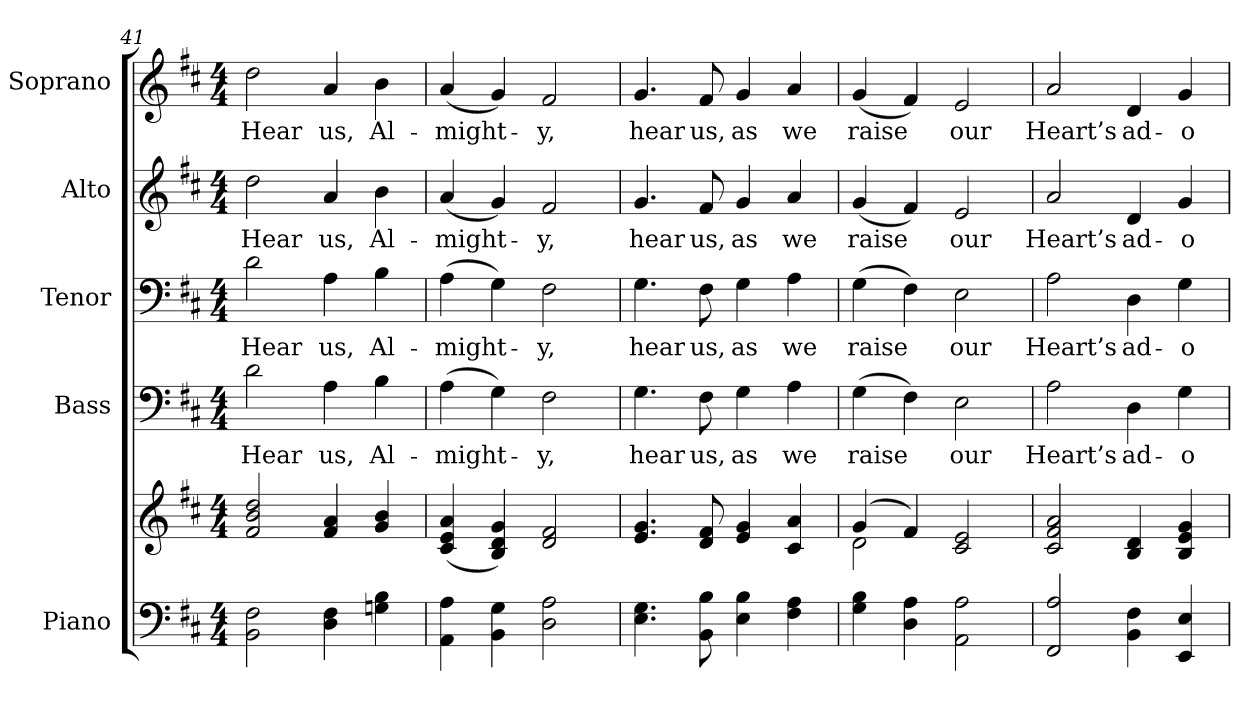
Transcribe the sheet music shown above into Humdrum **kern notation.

**kern	**kern	**kern	**text	**kern	**text	**kern	**text	**kern	**text
*part5	*part5	*part4	*part4	*part3	*part3	*part2	*part2	*part1	*part1
*staff6	*staff5	*staff4	*staff4	*staff3	*staff3	*staff2	*staff2	*staff1	*staff1
*I"Piano	*	*I"Bass	*	*I"Tenor	*	*I"Alto	*	*I"Soprano	*
*I'Pno.	*	*I'B.	*	*I'T.	*	*I'A.	*	*I'S.	*
*clefF4	*clefG2	*clefF4	*	*clefF4	*	*clefG2	*	*clefG2	*
*k[f#c#]	*k[f#c#]	*k[f#c#]	*	*k[f#c#]	*	*k[f#c#]	*	*k[f#c#]	*
*D:	*D:	*D:	*	*D:	*	*D:	*	*D:	*
*M4/4	*M4/4	*M4/4	*	*M4/4	*	*M4/4	*	*M4/4	*
=41	=41	=41	=41	=41	=41	=41	=41	=41	=41
!	!	!	!LO:LY:b:color=#000000	!	!	!	!	!	!
!	!	!	!	!	!LO:LY:b:color=#000000	!	!	!	!
!	!	!	!	!	!	!	!LO:LY:b:color=#000000	!	!
!	!	!	!	!	!	!	!	!	!LO:LY:b:color=#000000
2BBi\ 2F#i	2f#i/ 2bi 2ddi	2di\	Hear	2di\	Hear	2ddi\	Hear	2ddi\	Hear
!	!	!	!LO:LY:b:color=#000000	!	!	!	!	!	!
!	!	!	!	!	!LO:LY:b:color=#000000	!	!	!	!
!	!	!	!	!	!	!	!LO:LY:b:color=#000000	!	!
!	!	!	!	!	!	!	!	!	!LO:LY:b:color=#000000
4Di\ 4F#i	4f#i/ 4ai	4Ai\	us,	4Ai\	us,	4ai/	us,	4ai/	us,
!	!	!	!LO:LY:b:color=#000000	!	!	!	!	!	!
!	!	!	!	!	!LO:LY:b:color=#000000	!	!	!	!
!	!	!	!	!	!	!	!LO:LY:b:color=#000000	!	!
!	!	!	!	!	!	!	!	!	!LO:LY:b:color=#000000
4Gni\ 4Bi	4gi/ 4bi	4Bi\	Al-	4Bi\	Al-	4bi\	Al-	4bi\	Al-
=42	=42	=42	=42	=42	=42	=42	=42	=42	=42
!	!	!	!LO:LY:b:color=#000000	!	!	!	!	!	!
!	!	!	!	!	!LO:LY:b:color=#000000	!	!	!	!
!	!	!	!	!	!	!	!LO:LY:b:color=#000000	!	!
!	!	!	!	!	!	!	!	!	!LO:LY:b:color=#000000
4AAi\ 4Ai	(4c#i/ 4ei 4ai	(4Ai\	-might-	(4Ai\	-might-	(4ai/	-might-	(4ai/	-might-
4BBi\ 4Gi	4Bi/ 4di 4gi)	4Gi\)	.	4Gi\)	.	4gi/)	.	4gi/)	.
!	!	!	!LO:LY:b:color=#000000	!	!	!	!	!	!
!	!	!	!	!	!LO:LY:b:color=#000000	!	!	!	!
!	!	!	!	!	!	!	!LO:LY:b:color=#000000	!	!
!	!	!	!	!	!	!	!	!	!LO:LY:b:color=#000000
2Di\ 2Ai	2di/ 2f#i	2F#i\	-y,	2F#i\	-y,	2f#i/	-y,	2f#i/	-y,
!!LO:PB:g=z
=43	=43	=43	=43	=43	=43	=43	=43	=43	=43
!	!	!	!LO:LY:b:color=#000000	!	!	!	!	!	!
!	!	!	!	!	!LO:LY:b:color=#000000	!	!	!	!
!	!	!	!	!	!	!	!LO:LY:b:color=#000000	!	!
!	!	!	!	!	!	!	!	!	!LO:LY:b:color=#000000
4.Ei\ 4.Gi	4.ei/ 4.gi	4.Gi\	hear	4.Gi\	hear	4.gi/	hear	4.gi/	hear
!	!	!	!LO:LY:b:color=#000000	!	!	!	!	!	!
!	!	!	!	!	!LO:LY:b:color=#000000	!	!	!	!
!	!	!	!	!	!	!	!LO:LY:b:color=#000000	!	!
!	!	!	!	!	!	!	!	!	!LO:LY:b:color=#000000
8BBi\ 8Bi	8di/ 8f#i	8F#i\	us,	8F#i\	us,	8f#i/	us,	8f#i/	us,
!	!	!	!LO:LY:b:color=#000000	!	!	!	!	!	!
!	!	!	!	!	!LO:LY:b:color=#000000	!	!	!	!
!	!	!	!	!	!	!	!LO:LY:b:color=#000000	!	!
!	!	!	!	!	!	!	!	!	!LO:LY:b:color=#000000
4Ei\ 4Bi	4ei/ 4gi	4Gi\	as	4Gi\	as	4gi/	as	4gi/	as
!	!	!	!LO:LY:b:color=#000000	!	!	!	!	!	!
!	!	!	!	!	!LO:LY:b:color=#000000	!	!	!	!
!	!	!	!	!	!	!	!LO:LY:b:color=#000000	!	!
!	!	!	!	!	!	!	!	!	!LO:LY:b:color=#000000
4F#i\ 4Ai	4c#i/ 4ai	4Ai\	we	4Ai\	we	4ai/	we	4ai/	we
=44	=44	=44	=44	=44	=44	=44	=44	=44	=44
*	*^	*	*	*	*	*	*	*	*
!	!	!	!	!LO:LY:b:color=#000000	!	!	!	!	!	!
!	!	!	!	!	!	!LO:LY:b:color=#000000	!	!	!	!
!	!	!	!	!	!	!	!	!LO:LY:b:color=#000000	!	!
!	!	!	!	!	!	!	!	!	!	!LO:LY:b:color=#000000
4Gi\ 4Bi	(4gi/	2di\	(4Gi\	raise	(4Gi\	raise	(4gi/	raise	(4gi/	raise
4Di\ 4Ai	4f#i/)	.	4F#i\)	.	4F#i\)	.	4f#i/)	.	4f#i/)	.
!	!	!	!	!LO:LY:b:color=#000000	!	!	!	!	!	!
!	!	!	!	!	!	!LO:LY:b:color=#000000	!	!	!	!
!	!	!	!	!	!	!	!	!LO:LY:b:color=#000000	!	!
!	!	!	!	!	!	!	!	!	!	!LO:LY:b:color=#000000
2AAi\ 2Ai	2c#i/ 2ei	2ryy	2Ei\	our	2Ei\	our	2ei/	our	2ei/	our
*	*v	*v	*	*	*	*	*	*	*	*
=45	=45	=45	=45	=45	=45	=45	=45	=45	=45
*	*^	*	*	*	*	*	*	*	*
!	!	!	!	!LO:LY:b:color=#000000	!	!	!	!	!	!
*	*v	*v	*	*	*	*	*	*	*	*
*	*^	*	*	*	*	*	*	*	*
!	!	!	!	!	!	!LO:LY:b:color=#000000	!	!	!	!
*	*v	*v	*	*	*	*	*	*	*	*
*	*^	*	*	*	*	*	*	*	*
!	!	!	!	!	!	!	!	!LO:LY:b:color=#000000	!	!
*	*v	*v	*	*	*	*	*	*	*	*
*	*^	*	*	*	*	*	*	*	*
!	!	!	!	!	!	!	!	!	!	!LO:LY:b:color=#000000
*	*v	*v	*	*	*	*	*	*	*	*
2FF#i/ 2Ai	2c#i/ 2f#i 2ai	2Ai\	Heart’s	2Ai\	Heart’s	2ai/	Heart’s	2ai/	Heart’s
!	!	!	!LO:LY:b:color=#000000	!	!	!	!	!	!
!	!	!	!	!	!LO:LY:b:color=#000000	!	!	!	!
!	!	!	!	!	!	!	!LO:LY:b:color=#000000	!	!
!	!	!	!	!	!	!	!	!	!LO:LY:b:color=#000000
4BBi\ 4F#i	4Bi/ 4di	4Di\	ad-	4Di\	ad-	4di/	ad-	4di/	ad-
!	!	!	!LO:LY:b:color=#000000	!	!	!	!	!	!
!	!	!	!	!	!LO:LY:b:color=#000000	!	!	!	!
!	!	!	!	!	!	!	!LO:LY:b:color=#000000	!	!
!	!	!	!	!	!	!	!	!	!LO:LY:b:color=#000000
4EEi/ 4Ei	4Bi/ 4ei 4gi	4Gi\	-o-	4Gi\	-o-	4gi/	-o-	4gi/	-o-
=	=	=	=	=	=	=	=	=	=
*-	*-	*-	*-	*-	*-	*-	*-	*-	*-
